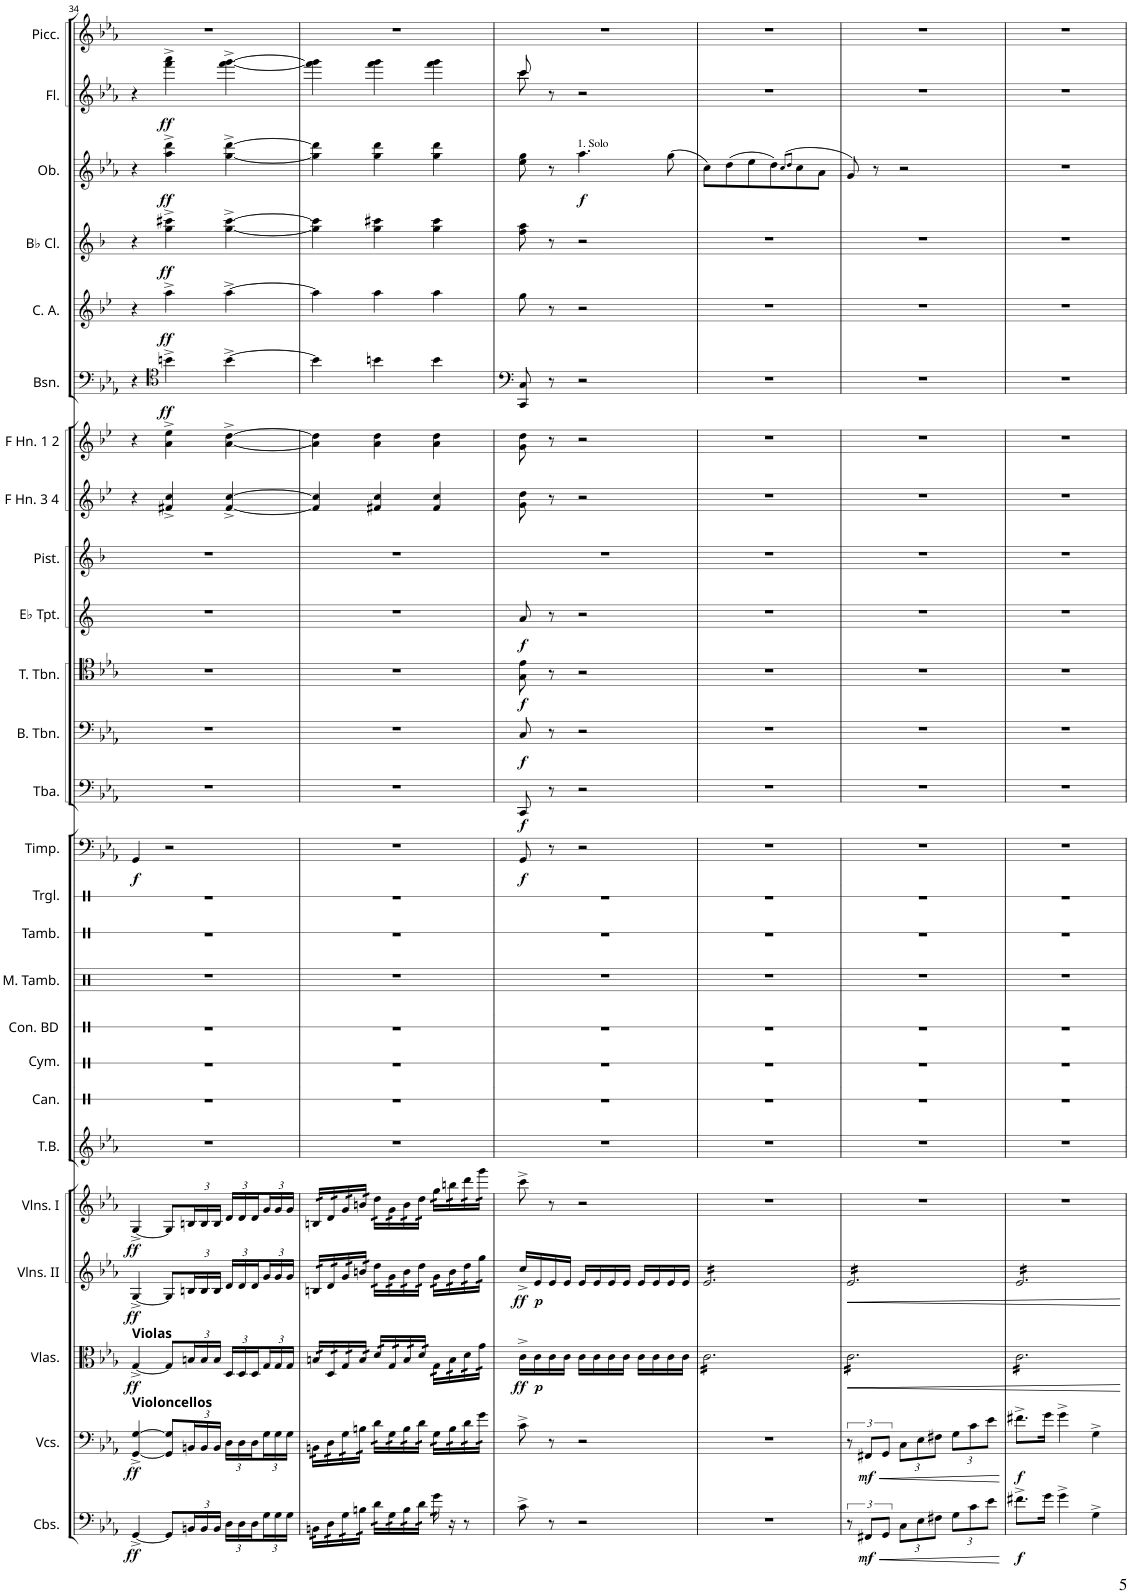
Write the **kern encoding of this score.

**kern	**dynam	**kern	**dynam	**kern	**dynam	**kern	**dynam	**kern	**dynam	**kern	**kern	**kern	**kern	**kern	**kern	**kern	**kern	**dynam	**kern	**dynam	**kern	**dynam	**kern	**dynam	**kern	**dynam	**kern	**kern	**kern	**kern	**dynam	**kern	**dynam	**kern	**dynam	**kern	**dynam	**kern	**dynam	**kern
*part26	*part26	*part25	*part25	*part24	*part24	*part23	*part23	*part22	*part22	*part21	*part20	*part19	*part18	*part17	*part16	*part15	*part14	*part14	*part13	*part13	*part12	*part12	*part11	*part11	*part10	*part10	*part9	*part8	*part7	*part6	*part6	*part5	*part5	*part4	*part4	*part3	*part3	*part2	*part2	*part1
*staff26	*staff26	*staff25	*staff25	*staff24	*staff24	*staff23	*staff23	*staff22	*staff22	*staff21	*staff20	*staff19	*staff18	*staff17	*staff16	*staff15	*staff14	*staff14	*staff13	*staff13	*staff12	*staff12	*staff11	*staff11	*staff10	*staff10	*staff9	*staff8	*staff7	*staff6	*staff6	*staff5	*staff5	*staff4	*staff4	*staff3	*staff3	*staff2	*staff2	*staff1
*I"Contrabasses	*	*I"Violoncellos	*	*I"Violas	*	*I"Violins II	*	*I"Violins I	*	*I"Tubular Bells	*I"Canon	*I"Cymbal	*I"Concert Bass Drum	*I"Military Tambourine	*I"Tambourine	*I"Triangle	*I"Timpani	*	*I"Tuba	*	*I"Bass Trombone	*	*I"Tenor Trombones 1 &amp; 2	*	*I"Trumpets in Eb 1 &amp; 2	*	*I"Piston Trumpets in Bb 1 &amp; 2	*I"Horns in F 3 &amp; 4	*I"Horns in F 1 &amp; 2	*I"Bassoons 1 &amp; 2	*	*I"Cor Anglais	*	*I"Clarinets in Bb 1 &amp; 2	*	*I"Oboes 1 &amp; 2	*	*I"Flutes 1 &amp; 2	*	*I"Piccolo
*I'Cbs.	*	*I'Vcs.	*	*I'Vlas.	*	*I'Vlns. II	*	*I'Vlns. I	*	*I'T.B.	*I'Can.	*I'Cym.	*I'Con. BD	*I'M. Tamb.	*I'Tamb.	*I'Trgl.	*I'Timp.	*	*I'Tba.	*	*I'B. Tbn.	*	*I'T. Tbn.	*	*	*	*I'Pist.	*	*	*I'Bsn.	*	*I'C. A.	*	*	*	*I'Ob.	*	*I'Fl.	*	*I'Picc.
!!LO:PB:g=z
*clefF4	*	*clefF4	*	*clefC3	*	*clefG2	*	*clefG2	*	*clefG2	*clefX	*clefX	*clefX	*clefX	*clefX	*clefX	*clefF4	*	*clefF4	*	*clefF4	*	*clefC4	*	*clefG2	*	*clefG2	*clefG2	*clefG2	*clefF4	*	*clefG2	*	*clefG2	*	*clefG2	*	*clefG2	*	*clefG2
*Trd7c12	*	*	*	*	*	*	*	*	*	*	*	*	*	*	*	*	*	*	*	*	*	*	*	*	*Trd-2c-3	*	*Trd1c2	*Trd4c7	*Trd4c7	*	*	*Trd4c7	*	*Trd1c2	*	*	*	*	*	*Trd-7c-12
*k[b-e-a-]	*	*k[b-e-a-]	*	*k[b-e-a-]	*	*k[b-e-a-]	*	*k[b-e-a-]	*	*k[b-e-a-]	*k[]	*k[]	*k[]	*k[]	*k[]	*k[]	*k[b-e-a-]	*	*k[b-e-a-]	*	*k[b-e-a-]	*	*k[b-e-a-]	*	*k[]	*	*k[b-]	*k[b-e-]	*k[b-e-]	*k[b-e-a-]	*	*k[b-e-]	*	*k[b-]	*	*k[b-e-a-]	*	*k[b-e-a-]	*	*k[b-e-a-]
*M3/4	*	*M3/4	*	*M3/4	*	*M3/4	*	*M3/4	*	*M3/4	*M3/4	*M3/4	*M3/4	*M3/4	*M3/4	*M3/4	*M3/4	*	*M3/4	*	*M3/4	*	*M3/4	*	*M3/4	*	*M3/4	*M3/4	*M3/4	*M3/4	*	*M3/4	*	*M3/4	*	*M3/4	*	*M3/4	*	*M3/4
=34	=34	=34	=34	=34	=34	=34	=34	=34	=34	=34	=34	=34	=34	=34	=34	=34	=34	=34	=34	=34	=34	=34	=34	=34	=34	=34	=34	=34	=34	=34	=34	=34	=34	=34	=34	=34	=34	=34	=34	=34
!	!	!	!	!LO:TX:a:B:t=Violas	!	!	!	!	!	!	!	!	!	!	!	!	!	!	!	!	!	!	!	!	!	!	!	!	!	!	!	!	!	!	!	!	!	!	!	!
!	!	!LO:TX:a:B:t=Violoncellos	!	!	!	!	!	!	!	!	!	!	!	!	!	!	!	!	!	!	!	!	!	!	!	!	!	!	!	!	!	!	!	!	!	!	!	!	!	!
!	!LO:DY:b	!	!LO:DY:b	!	!LO:DY:b	!	!LO:DY:b	!	!LO:DY:b	!	!	!	!	!	!	!	!	!LO:DY:b	!	!	!	!	!	!	!	!	!	!	!	!	!	!	!	!	!	!	!	!	!	!
[4GG^/	ff	[4GG/^ [4G/^	ff	[4G^/	ff	[4G^/	ff	[4G^/	ff	2.r	2.r	2.r	2.r	2.r	2.r	2.r	4GG/	f	2.r	.	2.r	.	2.r	.	2.r	.	2.r	4r	4r	4r	.	4r	.	4r	.	4r	.	4r	.	2.r
*	*	*	*	*	*	*	*	*	*	*	*	*	*	*	*	*	*	*	*	*	*	*	*	*	*	*	*	*	*	*clefC4	*	*	*	*	*	*	*	*	*	*
!	!	!	!	!	!	!	!	!	!	!	!	!	!	!	!	!	!	!	!	!	!	!	!	!	!	!	!	!	!	!	!LO:DY:b	!	!LO:DY:b	!	!LO:DY:b	!	!LO:DY:b	!	!LO:DY:b	!
8GG/L]	.	8GG/] 8G/]L	.	8G/L]	.	8G/L]	.	8G/L]	.	.	.	.	.	.	.	.	2r	.	.	.	.	.	.	.	.	.	.	4f#X/^ 4cc/^	4a\^ 4ee-\^	4bn^\	ff	4aa^\	ff	4gg\^ 4ccc#X\^	ff	4aa-\^ 4ddd\^	ff	4fff\^ 4aaa-\^	ff	.
*Xbrackettup	*	*Xbrackettup	*	*Xbrackettup	*	*Xbrackettup	*	*Xbrackettup	*	*	*	*	*	*	*	*	*	*	*	*	*	*	*	*	*	*	*	*	*	*	*	*	*	*	*	*	*	*	*	*
24BBn/L	.	24BBn/L	.	24Bn/L	.	24Bn/L	.	24Bn/L	.	.	.	.	.	.	.	.	.	.	.	.	.	.	.	.	.	.	.	.	.	.	.	.	.	.	.	.	.	.	.	.
24BB/	.	24BB/	.	24B/	.	24B/	.	24B/	.	.	.	.	.	.	.	.	.	.	.	.	.	.	.	.	.	.	.	.	.	.	.	.	.	.	.	.	.	.	.	.
24BB/JJ	.	24BB/JJ	.	24B/JJ	.	24B/JJ	.	24B/JJ	.	.	.	.	.	.	.	.	.	.	.	.	.	.	.	.	.	.	.	.	.	.	.	.	.	.	.	.	.	.	.	.
24D\LL	.	24D\LL	.	24D/LL	.	24d/LL	.	24d/LL	.	.	.	.	.	.	.	.	.	.	.	.	.	.	.	.	.	.	.	[4f#/^ [4cc/^	[4a\^ [4dd\^	[4b^\	.	[4aa^\	.	[4gg\^ [4ccc#\^	.	[4gg\^ [4ddd\^	.	[4fff\^ [4ggg\^	.	.
24D\	.	24D\	.	24D/	.	24d/	.	24d/	.	.	.	.	.	.	.	.	.	.	.	.	.	.	.	.	.	.	.	.	.	.	.	.	.	.	.	.	.	.	.	.
24D\	.	24D\	.	24D/	.	24d/	.	24d/	.	.	.	.	.	.	.	.	.	.	.	.	.	.	.	.	.	.	.	.	.	.	.	.	.	.	.	.	.	.	.	.
24G\	.	24G\	.	24G/	.	24g/	.	24g/	.	.	.	.	.	.	.	.	.	.	.	.	.	.	.	.	.	.	.	.	.	.	.	.	.	.	.	.	.	.	.	.
24G\	.	24G\	.	24G/	.	24g/	.	24g/	.	.	.	.	.	.	.	.	.	.	.	.	.	.	.	.	.	.	.	.	.	.	.	.	.	.	.	.	.	.	.	.
24G\JJ	.	24G\JJ	.	24G/JJ	.	24g/JJ	.	24g/JJ	.	.	.	.	.	.	.	.	.	.	.	.	.	.	.	.	.	.	.	.	.	.	.	.	.	.	.	.	.	.	.	.
=35	=35	=35	=35	=35	=35	=35	=35	=35	=35	=35	=35	=35	=35	=35	=35	=35	=35	=35	=35	=35	=35	=35	=35	=35	=35	=35	=35	=35	=35	=35	=35	=35	=35	=35	=35	=35	=35	=35	=35	=35
*tremolo	*	*	*	*	*	*	*	*	*	*	*	*	*	*	*	*	*	*	*	*	*	*	*	*	*	*	*	*	*	*	*	*	*	*	*	*	*	*	*	*
*	*	*tremolo	*	*	*	*	*	*	*	*	*	*	*	*	*	*	*	*	*	*	*	*	*	*	*	*	*	*	*	*	*	*	*	*	*	*	*	*	*	*
*	*	*	*	*tremolo	*	*	*	*	*	*	*	*	*	*	*	*	*	*	*	*	*	*	*	*	*	*	*	*	*	*	*	*	*	*	*	*	*	*	*	*
*	*	*	*	*	*	*tremolo	*	*	*	*	*	*	*	*	*	*	*	*	*	*	*	*	*	*	*	*	*	*	*	*	*	*	*	*	*	*	*	*	*	*
*	*	*	*	*	*	*	*	*tremolo	*	*	*	*	*	*	*	*	*	*	*	*	*	*	*	*	*	*	*	*	*	*	*	*	*	*	*	*	*	*	*	*
32BBn\LLL	.	32BBn\LLL	.	32Bn/LLL	.	32Bn/LLL	.	32Bn/LLL	.	2.r	2.r	2.r	2.r	2.r	2.r	2.r	2.r	.	2.r	.	2.r	.	2.r	.	2.r	.	2.r	4f#/] 4cc/]	4a\] 4dd\]	4b\]	.	4aa\]	.	4gg\] 4ccc#\]	.	4gg\] 4ddd\]	.	4fff\] 4ggg\]	.	2.r
32BBn\	.	32BBn\	.	32Bn/	.	32Bn/	.	32Bn/	.	.	.	.	.	.	.	.	.	.	.	.	.	.	.	.	.	.	.	.	.	.	.	.	.	.	.	.	.	.	.	.
32D\	.	32D\	.	32D/	.	32d/	.	32d/	.	.	.	.	.	.	.	.	.	.	.	.	.	.	.	.	.	.	.	.	.	.	.	.	.	.	.	.	.	.	.	.
32D\	.	32D\	.	32D/	.	32d/	.	32d/	.	.	.	.	.	.	.	.	.	.	.	.	.	.	.	.	.	.	.	.	.	.	.	.	.	.	.	.	.	.	.	.
32G\	.	32G\	.	32G/	.	32g/	.	32g/	.	.	.	.	.	.	.	.	.	.	.	.	.	.	.	.	.	.	.	.	.	.	.	.	.	.	.	.	.	.	.	.
32G\	.	32G\	.	32G/	.	32g/	.	32g/	.	.	.	.	.	.	.	.	.	.	.	.	.	.	.	.	.	.	.	.	.	.	.	.	.	.	.	.	.	.	.	.
32Bn\	.	32Bn\	.	32B/	.	32bn/	.	32bn/	.	.	.	.	.	.	.	.	.	.	.	.	.	.	.	.	.	.	.	.	.	.	.	.	.	.	.	.	.	.	.	.
32Bn\JJJ	.	32Bn\JJJ	.	32B/JJJ	.	32bn/JJJ	.	32bn/JJJ	.	.	.	.	.	.	.	.	.	.	.	.	.	.	.	.	.	.	.	.	.	.	.	.	.	.	.	.	.	.	.	.
32d\LLL	.	32d\LLL	.	32d/LLL	.	32dd\LLL	.	32dd\LLL	.	.	.	.	.	.	.	.	.	.	.	.	.	.	.	.	.	.	.	4f#X/ 4cc/	4a\ 4dd\	4bn\	.	4aa\	.	4gg\ 4ccc#X\	.	4gg\ 4ddd\	.	4fff\ 4ggg\	.	.
32d\	.	32d\	.	32d/	.	32dd\	.	32dd\	.	.	.	.	.	.	.	.	.	.	.	.	.	.	.	.	.	.	.	.	.	.	.	.	.	.	.	.	.	.	.	.
32G\	.	32G\	.	32G/	.	32g\	.	32g\	.	.	.	.	.	.	.	.	.	.	.	.	.	.	.	.	.	.	.	.	.	.	.	.	.	.	.	.	.	.	.	.
32G\	.	32G\	.	32G/	.	32g\	.	32g\	.	.	.	.	.	.	.	.	.	.	.	.	.	.	.	.	.	.	.	.	.	.	.	.	.	.	.	.	.	.	.	.
32B\	.	32B\	.	32B/	.	32b\	.	32b\	.	.	.	.	.	.	.	.	.	.	.	.	.	.	.	.	.	.	.	.	.	.	.	.	.	.	.	.	.	.	.	.
32B\	.	32B\	.	32B/	.	32b\	.	32b\	.	.	.	.	.	.	.	.	.	.	.	.	.	.	.	.	.	.	.	.	.	.	.	.	.	.	.	.	.	.	.	.
32d\	.	32d\	.	32d/	.	32dd\	.	32dd\	.	.	.	.	.	.	.	.	.	.	.	.	.	.	.	.	.	.	.	.	.	.	.	.	.	.	.	.	.	.	.	.
32d\JJJ	.	32d\JJJ	.	32d/JJJ	.	32dd\JJJ	.	32dd\JJJ	.	.	.	.	.	.	.	.	.	.	.	.	.	.	.	.	.	.	.	.	.	.	.	.	.	.	.	.	.	.	.	.
32g\	.	32G\LLL	.	32G\LLL	.	32g\LLL	.	32gg\LLL	.	.	.	.	.	.	.	.	.	.	.	.	.	.	.	.	.	.	.	4f#/ 4cc/	4a\ 4dd\	4b\	.	4aa\	.	4gg\ 4ccc#\	.	4gg\ 4ddd\	.	4fff\ 4ggg\	.	.
32g\	.	32G\	.	32G\	.	32g\	.	32gg\	.	.	.	.	.	.	.	.	.	.	.	.	.	.	.	.	.	.	.	.	.	.	.	.	.	.	.	.	.	.	.	.
*Xtremolo	*	*	*	*	*	*	*	*	*	*	*	*	*	*	*	*	*	*	*	*	*	*	*	*	*	*	*	*	*	*	*	*	*	*	*	*	*	*	*	*
16r	.	32B\	.	32B\	.	32b\	.	32bbn\	.	.	.	.	.	.	.	.	.	.	.	.	.	.	.	.	.	.	.	.	.	.	.	.	.	.	.	.	.	.	.	.
.	.	32B\	.	32B\	.	32b\	.	32bbn\	.	.	.	.	.	.	.	.	.	.	.	.	.	.	.	.	.	.	.	.	.	.	.	.	.	.	.	.	.	.	.	.
8r	.	32d\	.	32d\	.	32dd\	.	32ddd\	.	.	.	.	.	.	.	.	.	.	.	.	.	.	.	.	.	.	.	.	.	.	.	.	.	.	.	.	.	.	.	.
.	.	32d\	.	32d\	.	32dd\	.	32ddd\	.	.	.	.	.	.	.	.	.	.	.	.	.	.	.	.	.	.	.	.	.	.	.	.	.	.	.	.	.	.	.	.
.	.	32g\	.	32g\	.	32gg\	.	32ggg\	.	.	.	.	.	.	.	.	.	.	.	.	.	.	.	.	.	.	.	.	.	.	.	.	.	.	.	.	.	.	.	.
.	.	32g\JJJ	.	32g\JJJ	.	32gg\JJJ	.	32ggg\JJJ	.	.	.	.	.	.	.	.	.	.	.	.	.	.	.	.	.	.	.	.	.	.	.	.	.	.	.	.	.	.	.	.
*	*	*	*	*	*	*	*	*Xtremolo	*	*	*	*	*	*	*	*	*	*	*	*	*	*	*	*	*	*	*	*	*	*	*	*	*	*	*	*	*	*	*	*
*	*	*	*	*	*	*Xtremolo	*	*	*	*	*	*	*	*	*	*	*	*	*	*	*	*	*	*	*	*	*	*	*	*	*	*	*	*	*	*	*	*	*	*
*	*	*	*	*Xtremolo	*	*	*	*	*	*	*	*	*	*	*	*	*	*	*	*	*	*	*	*	*	*	*	*	*	*	*	*	*	*	*	*	*	*	*	*
*	*	*Xtremolo	*	*	*	*	*	*	*	*	*	*	*	*	*	*	*	*	*	*	*	*	*	*	*	*	*	*	*	*	*	*	*	*	*	*	*	*	*	*
=36	=36	=36	=36	=36	=36	=36	=36	=36	=36	=36	=36	=36	=36	=36	=36	=36	=36	=36	=36	=36	=36	=36	=36	=36	=36	=36	=36	=36	=36	=36	=36	=36	=36	=36	=36	=36	=36	=36	=36	=36
*	*	*	*	*	*	*	*	*	*	*	*	*	*	*	*	*	*	*	*	*	*	*	*	*	*	*	*	*	*	*	*	*	*	*	*	*	*	*^	*	*
!	!	!	!	!	!LO:DY:b	!	!LO:DY:b	!	!	!	!	!	!	!	!	!	!	!LO:DY:b	!	!LO:DY:b	!	!LO:DY:b	!	!LO:DY:b	!	!LO:DY:b	!	!	!	!	!	!	!	!	!	!	!	!	!	!	!
8c^\	.	8c^\	.	16c^\LL	ff	16cc^/LL	ff	8ccc^\	.	2.r	2.r	2.r	2.r	2.r	2.r	2.r	8GG/	f	8CC/	f	8C/	f	8G\ 8e-\	f	8a/	f	2.r	8g\ 8dd\	8g\ 8dd\	8CC/ 8C/	.	8gg\	.	8ff\ 8aa\	.	8ee-\ 8gg\	.	8ccc/	8ccc\	.	2.r
!	!	!	!	!	!LO:DY:b	!	!LO:DY:b	!	!	!	!	!	!	!	!	!	!	!	!	!	!	!	!	!	!	!	!	!	!	!	!	!	!	!	!	!	!	!	!	!	!
.	.	.	.	16c\	p	16e-/	p	.	.	.	.	.	.	.	.	.	.	.	.	.	.	.	.	.	.	.	.	.	.	.	.	.	.	.	.	.	.	.	.	.	.
8r	.	8r	.	16c\	.	16e-/	.	8r	.	.	.	.	.	.	.	.	8r	.	8r	.	8r	.	8r	.	8r	.	.	8r	8r	8r	.	8r	.	8r	.	8r	.	8r	2ryy	.	.
.	.	.	.	16c\JJ	.	16e-/JJ	.	.	.	.	.	.	.	.	.	.	.	.	.	.	.	.	.	.	.	.	.	.	.	.	.	.	.	.	.	.	.	.	.	.	.
!	!	!	!	!	!	!	!	!	!	!	!	!	!	!	!	!	!	!	!	!	!	!	!	!	!	!	!	!	!	!	!	!	!	!	!	!LO:TX:a:t=1. Solo	!	!	!	!	!
!	!	!	!	!	!	!	!	!	!	!	!	!	!	!	!	!	!	!	!	!	!	!	!	!	!	!	!	!	!	!	!	!	!	!	!	!	!LO:DY:b	!	!	!	!
2r	.	2r	.	16c\LL	.	16e-/LL	.	2r	.	.	.	.	.	.	.	.	2r	.	2r	.	2r	.	2r	.	2r	.	.	2r	2r	2r	.	2r	.	2r	.	4.aa-\	f	2r	.	.	.
.	.	.	.	16c\	.	16e-/	.	.	.	.	.	.	.	.	.	.	.	.	.	.	.	.	.	.	.	.	.	.	.	.	.	.	.	.	.	.	.	.	.	.	.
.	.	.	.	16c\	.	16e-/	.	.	.	.	.	.	.	.	.	.	.	.	.	.	.	.	.	.	.	.	.	.	.	.	.	.	.	.	.	.	.	.	.	.	.
.	.	.	.	16c\JJ	.	16e-/JJ	.	.	.	.	.	.	.	.	.	.	.	.	.	.	.	.	.	.	.	.	.	.	.	.	.	.	.	.	.	.	.	.	.	.	.
.	.	.	.	16c\LL	.	16e-/LL	.	.	.	.	.	.	.	.	.	.	.	.	.	.	.	.	.	.	.	.	.	.	.	.	.	.	.	.	.	.	.	.	.	.	.
.	.	.	.	16c\	.	16e-/	.	.	.	.	.	.	.	.	.	.	.	.	.	.	.	.	.	.	.	.	.	.	.	.	.	.	.	.	.	.	.	.	.	.	.
.	.	.	.	16c\	.	16e-/	.	.	.	.	.	.	.	.	.	.	.	.	.	.	.	.	.	.	.	.	.	.	.	.	.	.	.	.	.	(8gg\	.	.	8ryy	.	.
.	.	.	.	16c\JJ	.	16e-/JJ	.	.	.	.	.	.	.	.	.	.	.	.	.	.	.	.	.	.	.	.	.	.	.	.	.	.	.	.	.	.	.	.	.	.	.
*	*	*	*	*	*	*	*	*	*	*	*	*	*	*	*	*	*	*	*	*	*	*	*	*	*	*	*	*	*	*	*	*	*	*	*	*	*	*v	*v	*	*
=37	=37	=37	=37	=37	=37	=37	=37	=37	=37	=37	=37	=37	=37	=37	=37	=37	=37	=37	=37	=37	=37	=37	=37	=37	=37	=37	=37	=37	=37	=37	=37	=37	=37	=37	=37	=37	=37	=37	=37	=37
*	*	*	*	*tremolo	*	*	*	*	*	*	*	*	*	*	*	*	*	*	*	*	*	*	*	*	*	*	*	*	*	*	*	*	*	*	*	*	*	*	*	*
*	*	*	*	*	*	*tremolo	*	*	*	*	*	*	*	*	*	*	*	*	*	*	*	*	*	*	*	*	*	*	*	*	*	*	*	*	*	*	*	*	*	*
2.r	.	2.r	.	16c\LL	.	16e-/LL	.	2.r	.	2.r	2.r	2.r	2.r	2.r	2.r	2.r	2.r	.	2.r	.	2.r	.	2.r	.	2.r	.	2.r	2.r	2.r	2.r	.	2.r	.	2.r	.	8cc\L)	.	2.r	.	2.r
.	.	.	.	16c\	.	16e-/	.	.	.	.	.	.	.	.	.	.	.	.	.	.	.	.	.	.	.	.	.	.	.	.	.	.	.	.	.	.	.	.	.	.
.	.	.	.	16c\	.	16e-/	.	.	.	.	.	.	.	.	.	.	.	.	.	.	.	.	.	.	.	.	.	.	.	.	.	.	.	.	.	(8dd\	.	.	.	.
.	.	.	.	16c\	.	16e-/	.	.	.	.	.	.	.	.	.	.	.	.	.	.	.	.	.	.	.	.	.	.	.	.	.	.	.	.	.	.	.	.	.	.
.	.	.	.	16c\	.	16e-/	.	.	.	.	.	.	.	.	.	.	.	.	.	.	.	.	.	.	.	.	.	.	.	.	.	.	.	.	.	8ee-\	.	.	.	.
.	.	.	.	16c\	.	16e-/	.	.	.	.	.	.	.	.	.	.	.	.	.	.	.	.	.	.	.	.	.	.	.	.	.	.	.	.	.	.	.	.	.	.
.	.	.	.	16c\	.	16e-/	.	.	.	.	.	.	.	.	.	.	.	.	.	.	.	.	.	.	.	.	.	.	.	.	.	.	.	.	.	8dd\)	.	.	.	.
.	.	.	.	16c\	.	16e-/	.	.	.	.	.	.	.	.	.	.	.	.	.	.	.	.	.	.	.	.	.	.	.	.	.	.	.	.	.	.	.	.	.	.
.	.	.	.	.	.	.	.	.	.	.	.	.	.	.	.	.	.	.	.	.	.	.	.	.	.	.	.	.	.	.	.	.	.	.	.	(>8qcc/L	.	.	.	.
.	.	.	.	.	.	.	.	.	.	.	.	.	.	.	.	.	.	.	.	.	.	.	.	.	.	.	.	.	.	.	.	.	.	.	.	8qdd/J	.	.	.	.
.	.	.	.	16c\	.	16e-/	.	.	.	.	.	.	.	.	.	.	.	.	.	.	.	.	.	.	.	.	.	.	.	.	.	.	.	.	.	8cc\	.	.	.	.
.	.	.	.	16c\	.	16e-/	.	.	.	.	.	.	.	.	.	.	.	.	.	.	.	.	.	.	.	.	.	.	.	.	.	.	.	.	.	.	.	.	.	.
.	.	.	.	16c\	.	16e-/	.	.	.	.	.	.	.	.	.	.	.	.	.	.	.	.	.	.	.	.	.	.	.	.	.	.	.	.	.	8a-\J	.	.	.	.
.	.	.	.	16c\JJ	.	16e-/JJ	.	.	.	.	.	.	.	.	.	.	.	.	.	.	.	.	.	.	.	.	.	.	.	.	.	.	.	.	.	.	.	.	.	.
=38	=38	=38	=38	=38	=38	=38	=38	=38	=38	=38	=38	=38	=38	=38	=38	=38	=38	=38	=38	=38	=38	=38	=38	=38	=38	=38	=38	=38	=38	=38	=38	=38	=38	=38	=38	=38	=38	=38	=38	=38
*brackettup	*	*brackettup	*	*	*	*	*	*	*	*	*	*	*	*	*	*	*	*	*	*	*	*	*	*	*	*	*	*	*	*	*	*	*	*	*	*	*	*	*	*
!	!	!	!	!	!LO:HP:b	!	!LO:HP:b	!	!	!	!	!	!	!	!	!	!	!	!	!	!	!	!	!	!	!	!	!	!	!	!	!	!	!	!	!	!	!	!	!
12r	.	12r	.	16c\LL	<	16e-/LL	<	2.r	.	2.r	2.r	2.r	2.r	2.r	2.r	2.r	2.r	.	2.r	.	2.r	.	2.r	.	2.r	.	2.r	2.r	2.r	2.r	.	2.r	.	2.r	.	8g/)	.	2.r	.	2.r
.	.	.	.	16c\	.	16e-/	.	.	.	.	.	.	.	.	.	.	.	.	.	.	.	.	.	.	.	.	.	.	.	.	.	.	.	.	.	.	.	.	.	.
!	!LO:HP:b	!	!LO:HP:b	!	!	!	!	!	!	!	!	!	!	!	!	!	!	!	!	!	!	!	!	!	!	!	!	!	!	!	!	!	!	!	!	!	!	!	!	!
!	!LO:DY:n=1:b	!	!LO:DY:n=1:b	!	!	!	!	!	!	!	!	!	!	!	!	!	!	!	!	!	!	!	!	!	!	!	!	!	!	!	!	!	!	!	!	!	!	!	!	!
12FF#X/L	< mf	12FF#X/L	< mf	.	.	.	.	.	.	.	.	.	.	.	.	.	.	.	.	.	.	.	.	.	.	.	.	.	.	.	.	.	.	.	.	.	.	.	.	.
.	.	.	.	16c\	.	16e-/	.	.	.	.	.	.	.	.	.	.	.	.	.	.	.	.	.	.	.	.	.	.	.	.	.	.	.	.	.	8r	.	.	.	.
12GG/J	.	12GG/J	.	.	.	.	.	.	.	.	.	.	.	.	.	.	.	.	.	.	.	.	.	.	.	.	.	.	.	.	.	.	.	.	.	.	.	.	.	.
.	.	.	.	16c\	.	16e-/	.	.	.	.	.	.	.	.	.	.	.	.	.	.	.	.	.	.	.	.	.	.	.	.	.	.	.	.	.	.	.	.	.	.
*Xbrackettup	*	*Xbrackettup	*	*	*	*	*	*	*	*	*	*	*	*	*	*	*	*	*	*	*	*	*	*	*	*	*	*	*	*	*	*	*	*	*	*	*	*	*	*
12C\L	.	12C\L	.	16c\	.	16e-/	.	.	.	.	.	.	.	.	.	.	.	.	.	.	.	.	.	.	.	.	.	.	.	.	.	.	.	.	.	2r	.	.	.	.
.	.	.	.	16c\	.	16e-/	.	.	.	.	.	.	.	.	.	.	.	.	.	.	.	.	.	.	.	.	.	.	.	.	.	.	.	.	.	.	.	.	.	.
12E-\	.	12E-\	.	.	.	.	.	.	.	.	.	.	.	.	.	.	.	.	.	.	.	.	.	.	.	.	.	.	.	.	.	.	.	.	.	.	.	.	.	.
.	.	.	.	16c\	.	16e-/	.	.	.	.	.	.	.	.	.	.	.	.	.	.	.	.	.	.	.	.	.	.	.	.	.	.	.	.	.	.	.	.	.	.
12F#X\J	.	12F#X\J	.	.	.	.	.	.	.	.	.	.	.	.	.	.	.	.	.	.	.	.	.	.	.	.	.	.	.	.	.	.	.	.	.	.	.	.	.	.
.	.	.	.	16c\	.	16e-/	.	.	.	.	.	.	.	.	.	.	.	.	.	.	.	.	.	.	.	.	.	.	.	.	.	.	.	.	.	.	.	.	.	.
12G\L	.	12G\L	.	16c\	.	16e-/	.	.	.	.	.	.	.	.	.	.	.	.	.	.	.	.	.	.	.	.	.	.	.	.	.	.	.	.	.	.	.	.	.	.
.	.	.	.	16c\	.	16e-/	.	.	.	.	.	.	.	.	.	.	.	.	.	.	.	.	.	.	.	.	.	.	.	.	.	.	.	.	.	.	.	.	.	.
12c\	.	12c\	.	.	.	.	.	.	.	.	.	.	.	.	.	.	.	.	.	.	.	.	.	.	.	.	.	.	.	.	.	.	.	.	.	.	.	.	.	.
.	.	.	.	16c\	.	16e-/	.	.	.	.	.	.	.	.	.	.	.	.	.	.	.	.	.	.	.	.	.	.	.	.	.	.	.	.	.	.	.	.	.	.
12e-\J	.	12e-\J	.	.	.	.	.	.	.	.	.	.	.	.	.	.	.	.	.	.	.	.	.	.	.	.	.	.	.	.	.	.	.	.	.	.	.	.	.	.
.	.	.	.	16c\JJ	.	16e-/JJ	.	.	.	.	.	.	.	.	.	.	.	.	.	.	.	.	.	.	.	.	.	.	.	.	.	.	.	.	.	.	.	.	.	.
.	[	.	[	.	.	.	.	.	.	.	.	.	.	.	.	.	.	.	.	.	.	.	.	.	.	.	.	.	.	.	.	.	.	.	.	.	.	.	.	.
=39	=39	=39	=39	=39	=39	=39	=39	=39	=39	=39	=39	=39	=39	=39	=39	=39	=39	=39	=39	=39	=39	=39	=39	=39	=39	=39	=39	=39	=39	=39	=39	=39	=39	=39	=39	=39	=39	=39	=39	=39
!	!LO:DY:b	!	!LO:DY:b	!	!	!	!	!	!	!	!	!	!	!	!	!	!	!	!	!	!	!	!	!	!	!	!	!	!	!	!	!	!	!	!	!	!	!	!	!
8.f#X^\L	f	8.f#X^\L	f	16c\LL	.	16e-/LL	.	2.r	.	2.r	2.r	2.r	2.r	2.r	2.r	2.r	2.r	.	2.r	.	2.r	.	2.r	.	2.r	.	2.r	2.r	2.r	2.r	.	2.r	.	2.r	.	2.r	.	2.r	.	2.r
.	.	.	.	16c\	.	16e-/	.	.	.	.	.	.	.	.	.	.	.	.	.	.	.	.	.	.	.	.	.	.	.	.	.	.	.	.	.	.	.	.	.	.
.	.	.	.	16c\	.	16e-/	.	.	.	.	.	.	.	.	.	.	.	.	.	.	.	.	.	.	.	.	.	.	.	.	.	.	.	.	.	.	.	.	.	.
16g\Jk	.	16g\Jk	.	16c\	.	16e-/	.	.	.	.	.	.	.	.	.	.	.	.	.	.	.	.	.	.	.	.	.	.	.	.	.	.	.	.	.	.	.	.	.	.
4g^\	.	4g^\	.	16c\	.	16e-/	.	.	.	.	.	.	.	.	.	.	.	.	.	.	.	.	.	.	.	.	.	.	.	.	.	.	.	.	.	.	.	.	.	.
.	.	.	.	16c\	.	16e-/	.	.	.	.	.	.	.	.	.	.	.	.	.	.	.	.	.	.	.	.	.	.	.	.	.	.	.	.	.	.	.	.	.	.
.	.	.	.	16c\	.	16e-/	.	.	.	.	.	.	.	.	.	.	.	.	.	.	.	.	.	.	.	.	.	.	.	.	.	.	.	.	.	.	.	.	.	.
.	.	.	.	16c\	.	16e-/	.	.	.	.	.	.	.	.	.	.	.	.	.	.	.	.	.	.	.	.	.	.	.	.	.	.	.	.	.	.	.	.	.	.
4G^\	.	4G^\	.	16c\	.	16e-/	.	.	.	.	.	.	.	.	.	.	.	.	.	.	.	.	.	.	.	.	.	.	.	.	.	.	.	.	.	.	.	.	.	.
.	.	.	.	16c\	.	16e-/	.	.	.	.	.	.	.	.	.	.	.	.	.	.	.	.	.	.	.	.	.	.	.	.	.	.	.	.	.	.	.	.	.	.
.	.	.	.	16c\	.	16e-/	.	.	.	.	.	.	.	.	.	.	.	.	.	.	.	.	.	.	.	.	.	.	.	.	.	.	.	.	.	.	.	.	.	.
.	.	.	.	16c\JJ	.	16e-/JJ	.	.	.	.	.	.	.	.	.	.	.	.	.	.	.	.	.	.	.	.	.	.	.	.	.	.	.	.	.	.	.	.	.	.
*	*	*	*	*	*	*Xtremolo	*	*	*	*	*	*	*	*	*	*	*	*	*	*	*	*	*	*	*	*	*	*	*	*	*	*	*	*	*	*	*	*	*	*
*	*	*	*	*Xtremolo	*	*	*	*	*	*	*	*	*	*	*	*	*	*	*	*	*	*	*	*	*	*	*	*	*	*	*	*	*	*	*	*	*	*	*	*
.	.	.	.	.	[	.	[	.	.	.	.	.	.	.	.	.	.	.	.	.	.	.	.	.	.	.	.	.	.	.	.	.	.	.	.	.	.	.	.	.
=	=	=	=	=	=	=	=	=	=	=	=	=	=	=	=	=	=	=	=	=	=	=	=	=	=	=	=	=	=	=	=	=	=	=	=	=	=	=	=	=
*-	*-	*-	*-	*-	*-	*-	*-	*-	*-	*-	*-	*-	*-	*-	*-	*-	*-	*-	*-	*-	*-	*-	*-	*-	*-	*-	*-	*-	*-	*-	*-	*-	*-	*-	*-	*-	*-	*-	*-	*-
